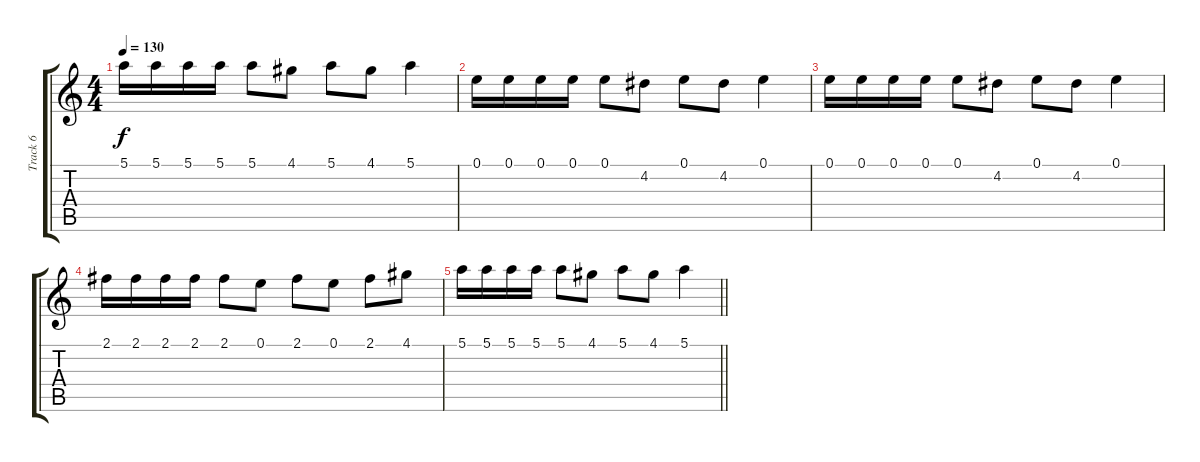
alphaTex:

\track ("Track 6" "Track 6") {instrument electricguitarmuted}
\staff {score tabs}
\tuning (E4 B3 G3 D3 A2 E2) {hide}
\ts (4 4)
\tempo 130
\clef g2
\ks c
5.1.16{dy f volume 5} 5.1.16 5.1.16 5.1.16 5.1.8 4.1.8 5.1.8 4.1.8 5.1.4 |
0.1.16{volume 4} 0.1.16 0.1.16 0.1.16 0.1.8 4.2.8 0.1.8 4.2.8 0.1.4 |
0.1.16{volume 3} 0.1.16 0.1.16 0.1.16 0.1.8 4.2.8 0.1.8 4.2.8 0.1.4 |
2.1.16{volume 2} 2.1.16 2.1.16 2.1.16 2.1.8 0.1.8 2.1.8 0.1.8 2.1.8 4.1.8 |
\barLineRight lightlight
5.1.16{volume 1} 5.1.16 5.1.16 5.1.16 5.1.8 4.1.8 5.1.8 4.1.8 5.1.4
